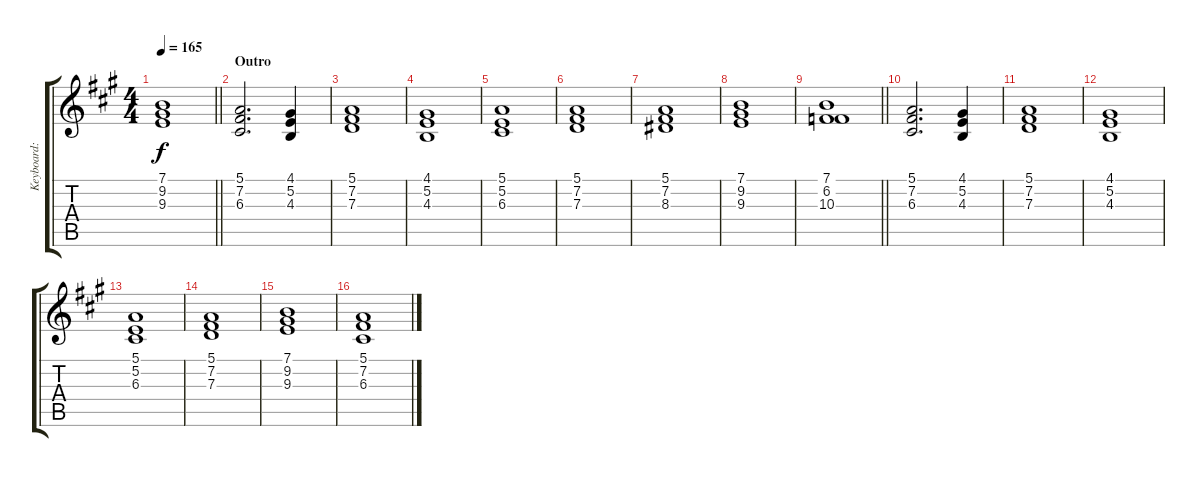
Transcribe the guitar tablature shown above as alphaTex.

\track ("Keyboard: Juha Mäenpää" "Keyboard: ") {instrument stringensemble1}
\staff {score tabs}
\tuning (E4 B3 G3 D3 A2 E2) {hide}
\ts (4 4)
\tempo 165
\clef g2
\barLineRight lightlight
\ks f#minor
(7.1 9.2 9.3).1{dy f} |
\section ("" "Outro")
(5.1 7.2 6.3).2{d} (4.1 5.2 4.3).4 |
(5.1 7.2 7.3).1 |
(4.1 5.2 4.3).1 |
(5.1 5.2 6.3).1 |
(5.1 7.2 7.3).1 |
(5.1 7.2 8.3).1 |
(7.1 9.2 9.3).1 |
\barLineRight lightlight
(7.1 6.2 10.3).1 |
(5.1 7.2 6.3).2{d} (4.1 5.2 4.3).4 |
(5.1 7.2 7.3).1 |
(4.1 5.2 4.3).1 |
(5.1 5.2 6.3).1 |
(5.1 7.2 7.3).1 |
(7.1 9.2 9.3).1 |
(5.1 7.2 6.3).1
